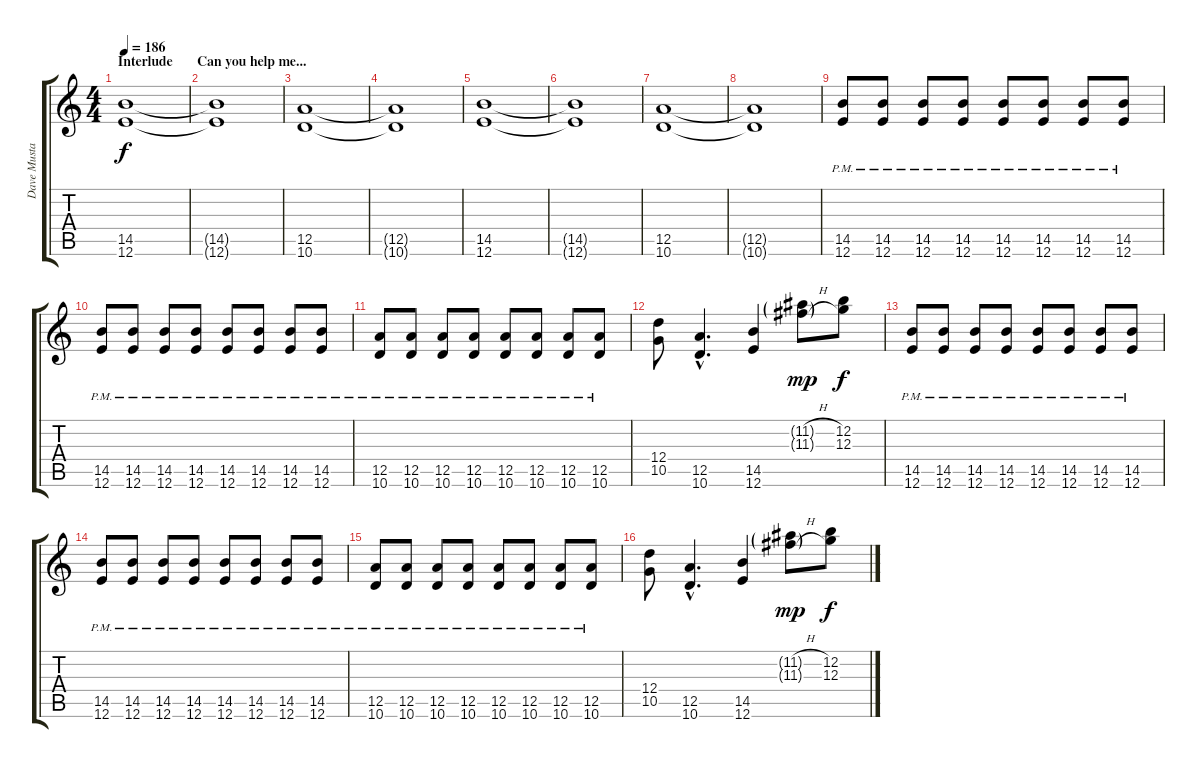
\track ("Dave Mustaine [Guitar] " "Dave Musta") {instrument distortionguitar}
\staff {score tabs}
\tuning (E4 B3 G3 D3 A2 E2) {hide}
\ts (4 4)
\section ("" "Interlude       Can you help me...")
\tempo 186
\clef g2
\ks c
(14.5 12.6).1{dy f} |
(14.5{t} 12.6{t}).1 |
(12.5 10.6).1 |
(12.5{t} 10.6{t}).1 |
(14.5 12.6).1 |
(14.5{t} 12.6{t}).1 |
(12.5 10.6).1 |
(12.5{t} 10.6{t}).1 |
(14.5{pm} 12.6{pm}).8 (14.5{pm} 12.6{pm}).8 (14.5{pm} 12.6{pm}).8 (14.5{pm} 12.6{pm}).8 (14.5{pm} 12.6{pm}).8 (14.5{pm} 12.6{pm}).8 (14.5{pm} 12.6{pm}).8 (14.5{pm} 12.6{pm}).8 |
(14.5{pm} 12.6{pm}).8 (14.5{pm} 12.6{pm}).8 (14.5{pm} 12.6{pm}).8 (14.5{pm} 12.6{pm}).8 (14.5{pm} 12.6{pm}).8 (14.5{pm} 12.6{pm}).8 (14.5{pm} 12.6{pm}).8 (14.5{pm} 12.6{pm}).8 |
(12.5{pm} 10.6{pm}).8 (12.5{pm} 10.6{pm}).8 (12.5{pm} 10.6{pm}).8 (12.5{pm} 10.6{pm}).8 (12.5{pm} 10.6{pm}).8 (12.5{pm} 10.6{pm}).8 (12.5{pm} 10.6{pm}).8 (12.5{pm} 10.6{pm}).8 |
(12.4 10.5).8 (12.5{hac} 10.6{hac}).4{d} (14.5 12.6).4 (11.2{h g} 11.3{h g}).8{dy mp} (12.2 12.3).8{dy f} |
(14.5{pm} 12.6{pm}).8 (14.5{pm} 12.6{pm}).8 (14.5{pm} 12.6{pm}).8 (14.5{pm} 12.6{pm}).8 (14.5{pm} 12.6{pm}).8 (14.5{pm} 12.6{pm}).8 (14.5{pm} 12.6{pm}).8 (14.5{pm} 12.6{pm}).8 |
(14.5{pm} 12.6{pm}).8 (14.5{pm} 12.6{pm}).8 (14.5{pm} 12.6{pm}).8 (14.5{pm} 12.6{pm}).8 (14.5{pm} 12.6{pm}).8 (14.5{pm} 12.6{pm}).8 (14.5{pm} 12.6{pm}).8 (14.5{pm} 12.6{pm}).8 |
(12.5{pm} 10.6{pm}).8 (12.5{pm} 10.6{pm}).8 (12.5{pm} 10.6{pm}).8 (12.5{pm} 10.6{pm}).8 (12.5{pm} 10.6{pm}).8 (12.5{pm} 10.6{pm}).8 (12.5{pm} 10.6{pm}).8 (12.5{pm} 10.6{pm}).8 |
(12.4 10.5).8 (12.5{hac} 10.6{hac}).4{d} (14.5 12.6).4 (11.2{h g} 11.3{h g}).8{dy mp} (12.2 12.3).8{dy f}
